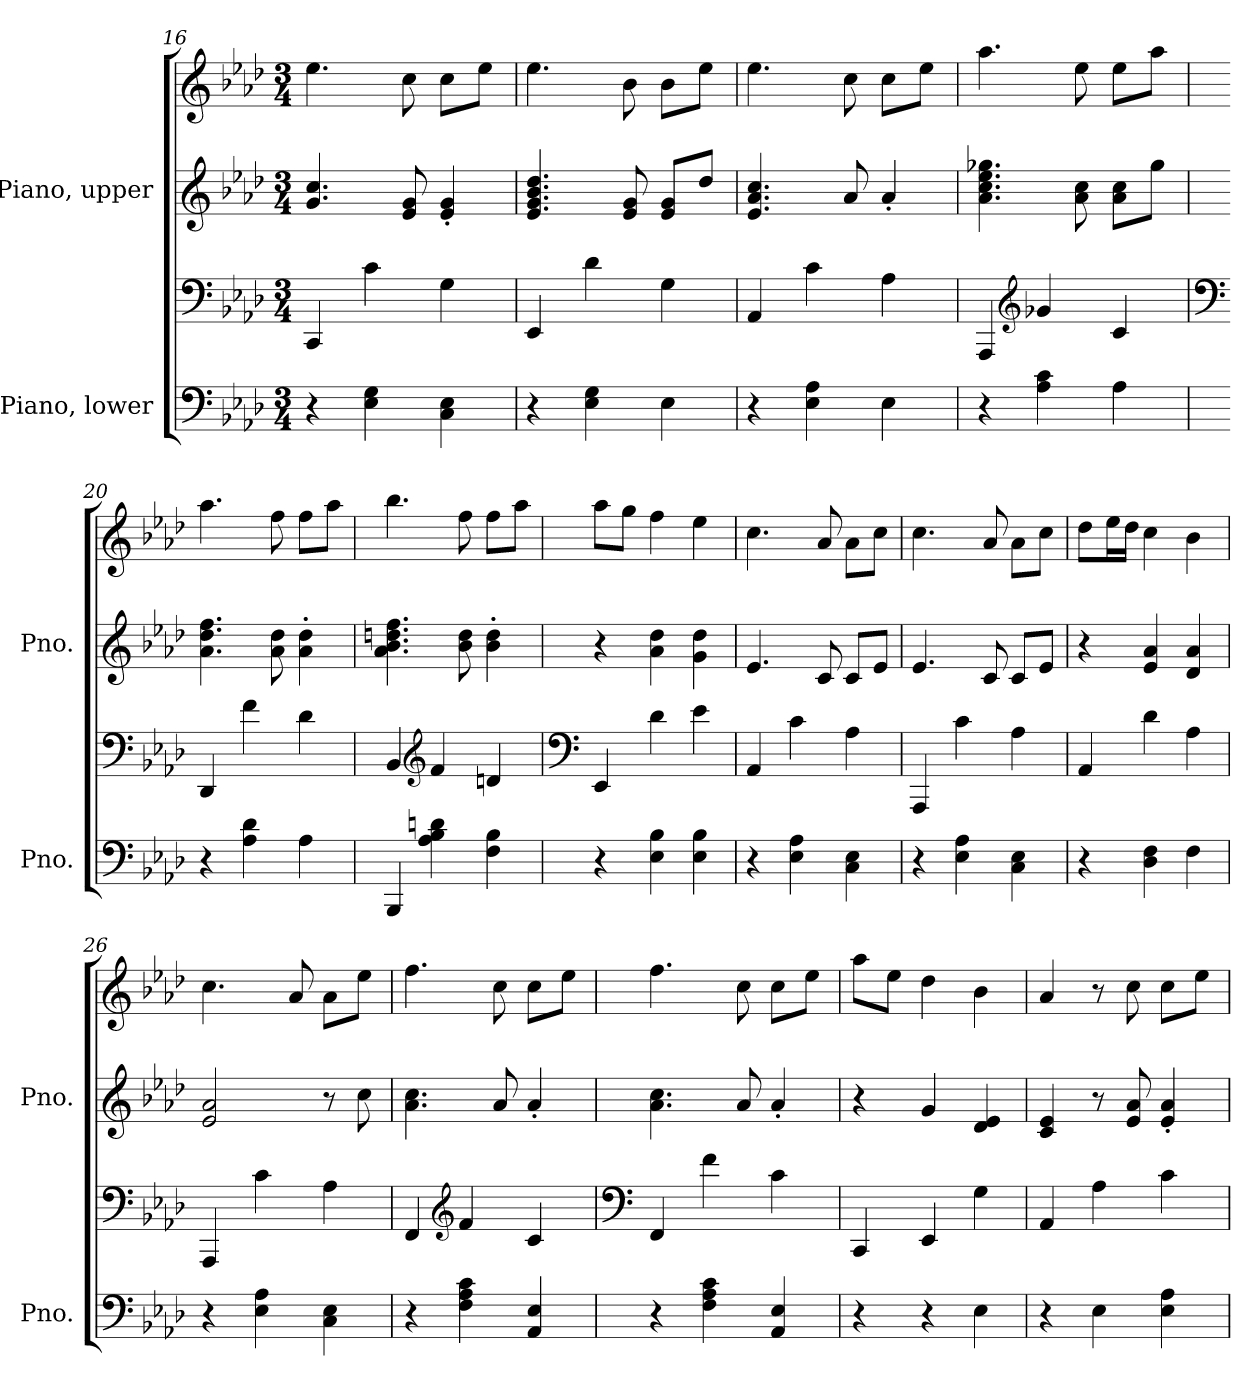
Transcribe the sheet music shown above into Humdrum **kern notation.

**kern	**kern	**kern	**kern
*part2	*part2	*part1	*part1
*staff4	*staff3	*staff2	*staff1
*I"Piano, lower	*	*I"Piano, upper	*
*I'Pno.	*	*I'Pno.	*
*clefF4	*clefF4	*clefG2	*clefG2
*k[b-e-a-d-]	*k[b-e-a-d-]	*k[b-e-a-d-]	*k[b-e-a-d-]
*M3/4	*M3/4	*M3/4	*M3/4
=16	=16	=16	=16
4r	4CC/	4.g/ 4.cc/	4.ee-\
4E-\ 4G\	4c\	.	.
.	.	8e-/ 8g/	8cc\
4C\ 4E-\	4G\	4e-/' 4g/'	8cc\L
.	.	.	8ee-\J
=17	=17	=17	=17
4r	4EE-/	4.e-/ 4.g/ 4.b-/ 4.dd-/	4.ee-\
4E-\ 4G\	4d-\	.	.
.	.	8e-/ 8g/	8b-\
4E-\	4G\	8e-/ 8g/L	8b-\L
.	.	8dd-/J	8ee-\J
!!LO:PB:g=z
=18	=18	=18	=18
4r	4AA-/	4.e-/ 4.a-/ 4.cc/	4.ee-\
4E-\ 4A-\	4c\	.	.
.	.	8a-/	8cc\
4E-\	4A-\	4a-'/	8cc\L
.	.	.	8ee-\J
=19	=19	=19	=19
4r	4AAA-/	4.a-\ 4.cc\ 4.ee-\ 4.gg-X\	4.aa-\
*	*clefG2	*	*
4A-\ 4c\	4g-X/	.	.
.	.	8a-\ 8cc\	8ee-\
4A-\	4c/	8a-\ 8cc\L	8ee-\L
.	.	8gg-\J	8aa-\J
=20	=20	=20	=20
*	*clefF4	*	*
4r	4DD-/	4.a-\ 4.dd-\ 4.ff\	4.aa-\
4A-\ 4d-\	4f\	.	.
.	.	8a-\ 8dd-\	8ff\
4A-\	4d-\	4a-\' 4dd-\'	8ff\L
.	.	.	8aa-\J
=21	=21	=21	=21
4BBB-/	4BB-/	4.a-\ 4.b-\ 4.ddn\ 4.ff\	4.bb-\
*	*clefG2	*	*
4A-\ 4B-\ 4dn\	4f/	.	.
.	.	8b-\ 8dd\	8ff\
4F\ 4B-\	4dn/	4b-\' 4dd\'	8ff\L
.	.	.	8aa-\J
=22	=22	=22	=22
*	*clefF4	*	*
4r	4EE-/	4r	8aa-\L
.	.	.	8gg\J
4E-\ 4B-\	4d-\	4a-\ 4dd-\	4ff\
4E-\ 4B-\	4e-\	4g\ 4dd-\	4ee-\
=23	=23	=23	=23
4r	4AA-/	4.e-/	4.cc\
4E-\ 4A-\	4c\	.	.
.	.	8c/	8a-/
4C\ 4E-\	4A-\	8c/L	8a-\L
.	.	8e-/J	8cc\J
!!LO:LB:g=z
=24	=24	=24	=24
4r	4AAA-/	4.e-/	4.cc\
4E-\ 4A-\	4c\	.	.
.	.	8c/	8a-/
4C\ 4E-\	4A-\	8c/L	8a-\L
.	.	8e-/J	8cc\J
=25	=25	=25	=25
4r	4AA-/	4r	8dd-\L
.	.	.	16ee-\L
.	.	.	16dd-\JJ
4D-\ 4F\	4d-\	4e-/ 4a-/	4cc\
4F\	4A-\	4d-/ 4a-/	4b-\
=26	=26	=26	=26
4r	4AAA-/	2e-/ 2a-/	4.cc\
4E-\ 4A-\	4c\	.	.
.	.	.	8a-/
4C\ 4E-\	4A-\	8r	8a-\L
.	.	8cc\	8ee-\J
=27	=27	=27	=27
4r	4FF/	4.a-\ 4.cc\	4.ff\
*	*clefG2	*	*
4F\ 4A-\ 4c\	4f/	.	.
.	.	8a-/	8cc\
4AA-/ 4E-/	4c/	4a-'/	8cc\L
.	.	.	8ee-\J
=28	=28	=28	=28
*	*clefF4	*	*
4r	4FF/	4.a-\ 4.cc\	4.ff\
4F\ 4A-\ 4c\	4f\	.	.
.	.	8a-/	8cc\
4AA-/ 4E-/	4c\	4a-'/	8cc\L
.	.	.	8ee-\J
=29	=29	=29	=29
4r	4CC/	4r	8aa-\L
.	.	.	8ee-\J
4r	4EE-/	4g/	4dd-\
4E-\	4G\	4d-/ 4e-/	4b-\
!!LO:LB:g=z
=30	=30	=30	=30
4r	4AA-/	4c/ 4e-/	4a-/
4E-\	4A-\	8r	8r
.	.	8e-/ 8a-/	8cc\
4E-\ 4A-\	4c\	4e-/' 4a-/'	8cc\L
.	.	.	8ee-\J
=	=	=	=
*-	*-	*-	*-
